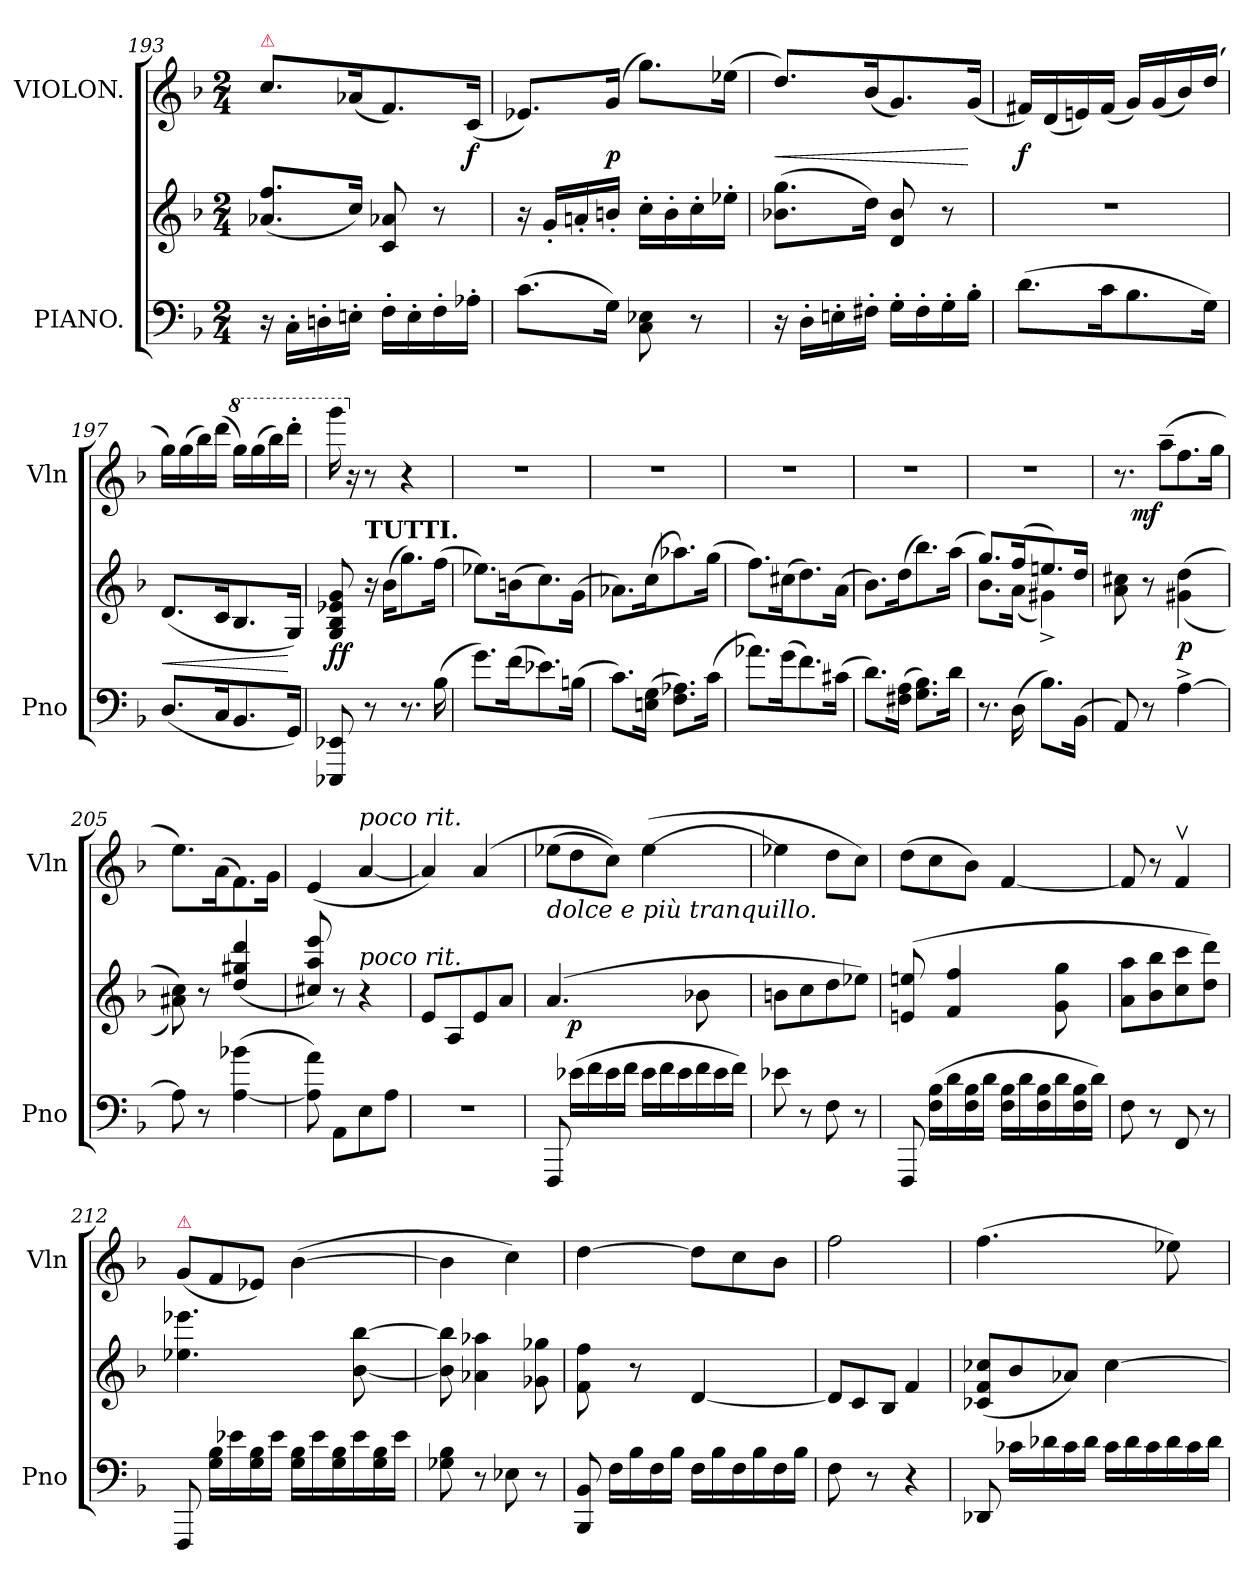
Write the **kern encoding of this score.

**kern	**kern	**dynam	**kern	**dynam
*part2	*part2	*part2	*part1	*part1
*staff3	*staff2	*staff2/3	*staff1	*staff1
*I"PIANO.	*	*	*I"VIOLON.	*
*I'Pno	*	*	*I'Vln	*
*clefF4	*clefG2	*	*clefG2	*
*k[b-]	*k[b-]	*	*k[b-]	*
*F:	*F:	*	*F:	*
*M2/4	*M2/4	*	*M2/4	*
=193	=193	=193	=193	=193
!	!	!	!LO:TX:a:color=crimson:t=⚠	!
16r	(8.a-X/ 8.ff/L	.	8.cc/L	.
16C'\LL	.	.	.	.
16Dn'\	.	.	.	.
16En'\JJ	16cc/Jk)	.	(16a-X/K	.
16F'\LL	8c/ 8a-X/	.	8.f/)	.
16E'\	.	.	.	.
16F'\	8r	.	.	.
16A-X'\JJ	.	.	(16c/Jk	f
=194	=194	=194	=194	=194
(8.c\L	16r	.	8.e-X/L)	.
.	16g'/LL	.	.	.
.	16an'/	.	.	.
16G\Jk)	16bn'/JJ	.	(16g/Jk	p
8C\ 8E-X\	16cc'\LL	.	8.gg\L)	.
.	16b'\	.	.	.
8r	16cc'\	.	.	.
.	16ee-X'\JJ	.	(16ee-X\Jk	.
=195	=195	=195	=195	=195
!	!	!	!	!LO:HP:b
16r	(8.b-X\ 8.gg\L	.	8.dd/L)	<
16D'\LL	.	.	.	.
16En'\	.	.	.	.
16F#X'\JJ	16dd\Jk)	.	(16b-/K	.
16G'\LL	8d/ 8b-/	.	8.g/)	.
16F#'\	.	.	.	.
16G'\	8r	.	.	.
16B-'\JJ	.	.	(16g/Jk	[
=196	=196	=196	=196	=196
(8.d\L	2r	.	16f#X/LL)	f
.	.	.	(16d/	.
.	.	.	16en/)	.
16c\K	.	.	(16f#/JJ	.
8.B-\	.	.	16g/LL)	.
.	.	.	(16g/	.
.	.	.	16b-/)	.
16G\Jk)	.	.	(16dd/JJ	.
=197	=197	=197	=197	=197
(8.D/L	(8.d/L	<	16gg\LL)	.
.	.	.	(16gg\	.
.	.	.	16bb-\)	.
16C/K	16c/K	.	(16ddd\JJ	.
*	*	*	*8va	*
8.BB-/	8.B-/	.	16ggg\LL)	.
.	.	.	(16ggg\	.
.	.	.	16bbb-\)	.
16GG/Jk)	16G/Jk)	[	16dddd'\JJ	.
=198	=198	=198	=198	=198
8EEE-X/ 8EE-X/	8G/ 8B-/ 8e-X/ 8g/	ff	16gggg\	.
*	*	*	*X8va	*
.	.	.	16r	.
!	!LO:TX:a:B:t=TUTTI.	!	!	!
8r	16r	.	8r	.
.	(16b-\KL	.	.	.
8.r	8.gg\)	.	4r	.
(16B-\	(16ff\Jk	.	.	.
=199	=199	=199	=199	=199
8.g\L)	8.ee-X\L)	.	2r	.
(16f\K	(16bn\K	.	.	.
8.e-X\)	8.cc\)	.	.	.
(16Bn\Jk	(16g\Jk	.	.	.
=200	=200	=200	=200	=200
8.c\L)	8.a-X\L)	.	2r	.
(16En\ 16G\Jk	(16cc\K	.	.	.
8.F\ 8.A-X\L)	8.aa-X\)	.	.	.
(16c\Jk	(16gg\Jk	.	.	.
=201	=201	=201	=201	=201
8.a-X\L)	8.ff\L)	.	2r	.
(16g\K	(16cc#X\K	.	.	.
8.f\)	8.dd\)	.	.	.
(16c#X\Jk	(16a\Jk	.	.	.
=202	=202	=202	=202	=202
8.d\L)	8.b-\L)	.	2r	.
(16F#X\ 16A\Jk	(16dd\K	.	.	.
8.G\ 8.B-\L)	8.bb-\)	.	.	.
16d\Jk	(16aa\Jk	.	.	.
=203	=203	=203	=203	=203
*	*^	*	*	*
8.r	8.gg/L)	8.b-\L	.	2r	.
(16D\	(16ff/K	(16a\Jk	.	.	.
8.B-\L)	8.een/)	4g#X^\)	.	.	.
(<16BB-\Jk	16dd/Jk	.	.	.	.
*	*v	*v	*	*	*
=204	=204	=204	=204	=204
8AA/)	8a\ 8cc#X\	.	8.r	.
8r	8r	.	.	.
!	!	!	!LO:N:vis=8	!LO:DY:rj
.	.	.	(16aa~\L	mf
[4A^\	(<(>4g#X\ 4dd\	p	8.ff\	.
.	.	.	16gg\Jk	.
=205	=205	=205	=205	=205
8A\]	8a#X\ 8cc\))	.	8.ee\L)	.
8r	8r	.	.	.
.	.	.	(16a\K	.
([4A\ 4b-X\	(4dd/ 4gg#X/ 4ddd/	.	8.f\)	.
.	.	.	16g\Jk	.
=206	=206	=206	=206	=206
8A]\ 8a\)	8cc#X/ 8aa/ 8eee/)	.	(>4e/	.
8AA\L	8r	.	.	.
!	!	!	!LO:TX:a:i:t=poco rit.	!
!	!LO:TX:a:i:t=poco rit.	!	!	!
8E\	4r	.	[4a/	.
8A\J	.	.	.	.
=207	=207	=207	=207	=207
2r	8e/L	.	4a/])	.
.	8A/	.	.	.
.	8e/	.	(4a/	.
.	8a/J	.	.	.
=208	=208	=208	=208	=208
*Xtuplet	*	*	*Xtuplet	*
*	*^	*	*	*
!	!	!	!	!LO:TX:b:i:t=dolce e più tranquillo.	!
12FFF/	(4.a/	12ryy	.	(12ee-X\L	.
(24e-X\LL	.	3ryy	p	12dd\	.
24f\	.	.	.	.	.
24e-\	.	.	.	12cc\J))	.
24f\JJ	.	.	.	.	.
24e-\LL	.	.	.	([4ee-\	.
24f\	.	.	.	.	.
24e-\	.	.	.	.	.
24f\	8b-X\	.	.	.	.
24e-\	.	12ryy	.	.	.
24f\JJ)	.	.	.	.	.
*	*v	*v	*	*	*
=209	=209	=209	=209	=209
8e-X\	8bn\L	.	4ee-X\]	.
8r	8cc\	.	.	.
8F\	8dd\	.	8dd\L	.
8r	8ee-X\J)	.	8cc\J)	.
=210	=210	=210	=210	=210
12FFF/	(8en/ 8een/	.	(12dd\L	.
(24F\ 24B-\LL	.	.	12cc\	.
24d\	4f/ 4ff/	.	.	.
24F\ 24B-\	.	.	12b-\J)	.
24d\JJ	.	.	.	.
24F\ 24B-\LL	.	.	[4f/	.
24d\	.	.	.	.
24F\ 24B-\	.	.	.	.
24d\	8g\ 8gg\	.	.	.
24F\ 24B-\	.	.	.	.
24d\JJ)	.	.	.	.
=211	=211	=211	=211	=211
8F\	8a\ 8aa\L	.	8f/]	.
8r	8b-\ 8bb-\	.	8r	.
8FF/	8cc\ 8ccc\	.	4fv/	.
8r	8dd\ 8ddd\J)	.	.	.
=212	=212	=212	=212	=212
!	!	!	!LO:TX:a:B:color=crimson:t=⚠	!
12FFF/	4.ee-X\ 4.eee-X\	.	(12g/L	.
24G\ 24B-\LL	.	.	12f/	.
24e-X\	.	.	.	.
24G\ 24B-\	.	.	12e-X/J)	.
24e-\JJ	.	.	.	.
24G\ 24B-\LL	.	.	([4b-\	.
24e-\	.	.	.	.
24G\ 24B-\	.	.	.	.
24e-\	[8b-\ [8bb-\	.	.	.
24G\ 24B-\	.	.	.	.
24e-\JJ	.	.	.	.
=213	=213	=213	=213	=213
8G-X\ 8B-\	8b-]\ 8bb-]\	.	4b-\]	.
8r	4a-X\ 4aa-X\	.	.	.
8E-X\	.	.	4cc\)	.
8r	8g-X\ 8gg-X\	.	.	.
=214	=214	=214	=214	=214
12BBB-/ 12BB-/	8f\ 8ff\	.	[4dd\	.
24F\LL	.	.	.	.
24B-\	8r	.	.	.
24F\	.	.	.	.
24B-\JJ	.	.	.	.
24F\LL	[4d/	.	12dd\L]	.
24B-\	.	.	.	.
24F\	.	.	12cc\	.
24B-\	.	.	.	.
24F\	.	.	12b-\J	.
24B-\JJ	.	.	.	.
=215	=215	=215	=215	=215
*	*Xtuplet	*	*	*
8F\	12d/L]	.	2ff\	.
.	12c/	.	.	.
8r	.	.	.	.
.	12B-/J	.	.	.
4r	4f/	.	.	.
=216	=216	=216	=216	=216
12DD-X/	(>12c-X/ 12f/ 12cc-X/L	.	(4.ff\	.
24c-X\LL	12b-/	.	.	.
24d-X\	.	.	.	.
24c-\	12a-X/J)	.	.	.
24d-\JJ	.	.	.	.
24c-\LL	[4cc-\	.	.	.
24d-\	.	.	.	.
24c-\	.	.	.	.
24d-\	.	.	8ee-X\)	.
24c-\	.	.	.	.
24d-\JJ	.	.	.	.
=	=	=	=	=
*-	*-	*-	*-	*-
